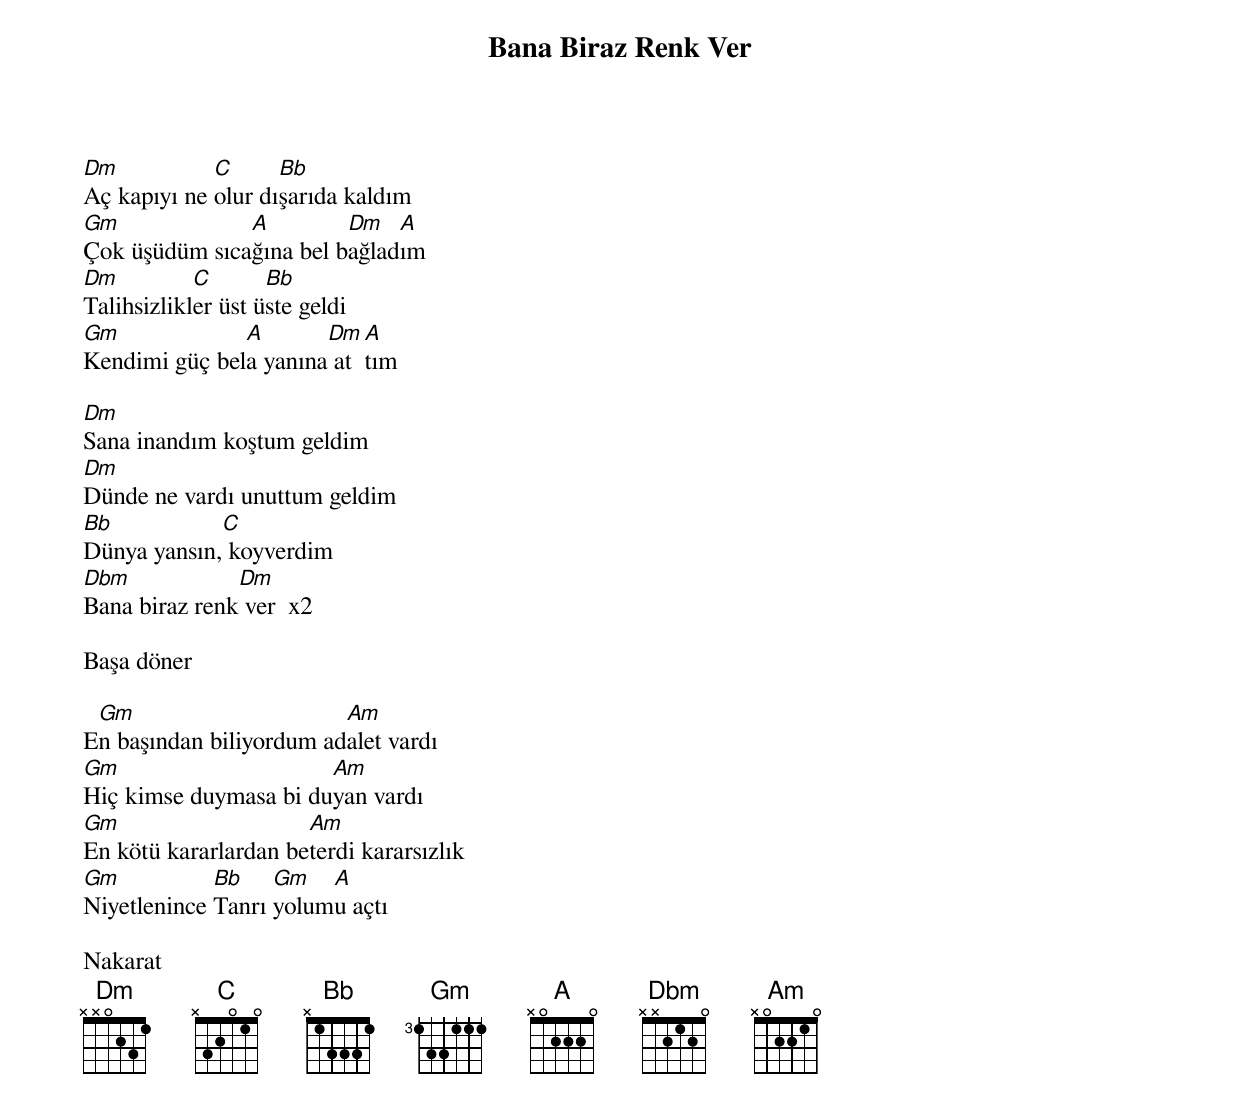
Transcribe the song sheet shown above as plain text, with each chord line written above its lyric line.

{title: Bana Biraz Renk Ver}
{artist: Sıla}

Dm           C      Bb
Aç kapıyı ne olur dışarıda kaldım
Gm             A         Dm   A
Çok üşüdüm sıcağına bel bağladım
Dm          C       Bb
Talihsizlikler üst üste geldi
Gm             A       Dm A
Kendimi güç bela yanına attım

Dm
Sana inandım koştum geldim
Dm
Dünde ne vardı unuttum geldim
Bb           C
Dünya yansın, koyverdim
Dbm            Dm
Bana biraz renk ver  x2

Başa döner

 Gm                      Am
En başından biliyordum adalet vardı
Gm                     Am
Hiç kimse duymasa bi duyan vardı
Gm                    Am
En kötü kararlardan beterdi kararsızlık
Gm           Bb    Gm   A
Niyetlenince Tanrı yolumu açtı

Nakarat
